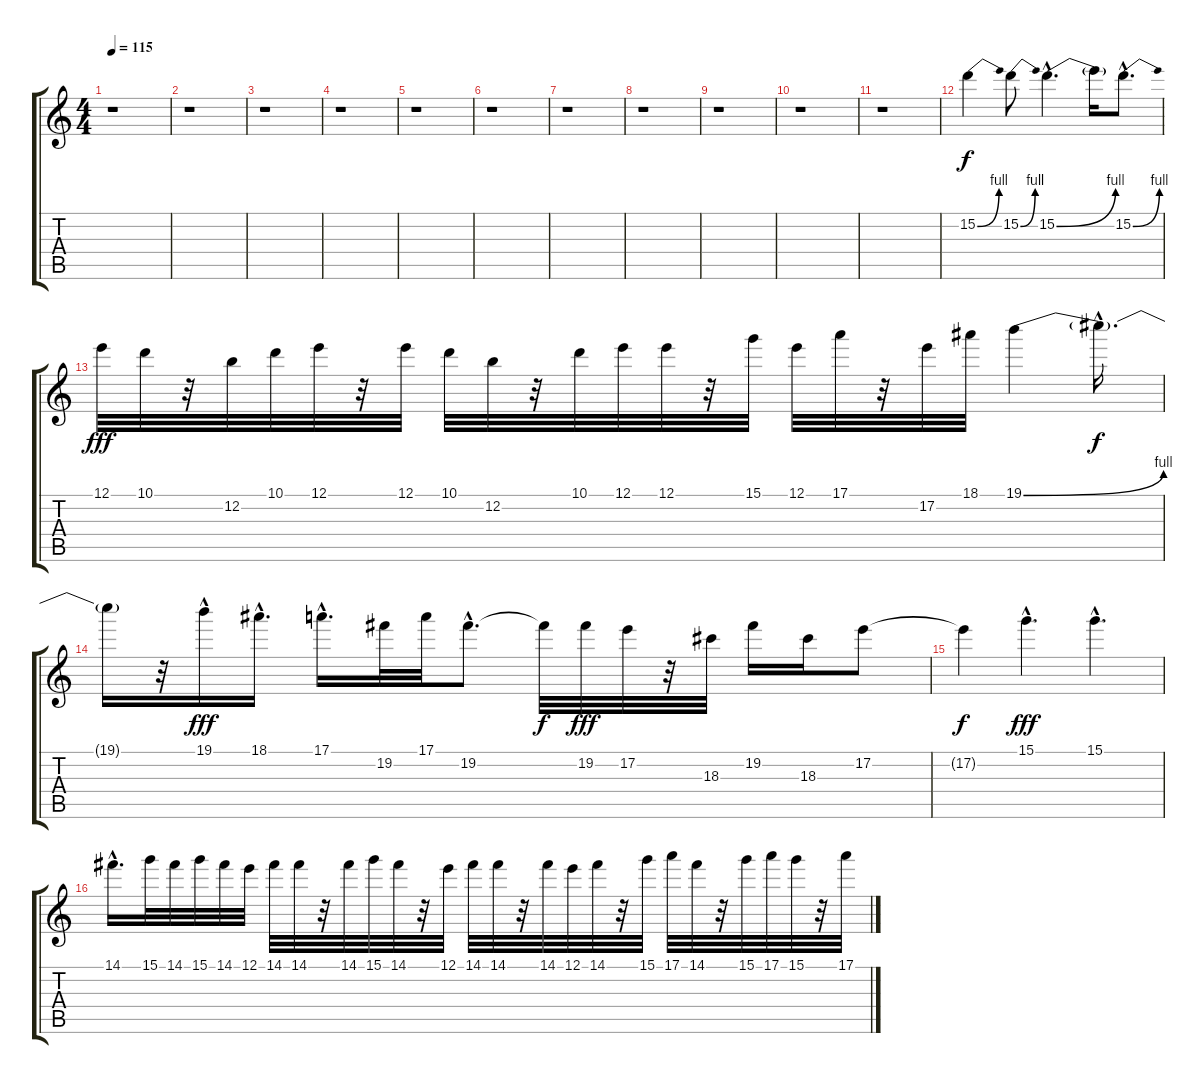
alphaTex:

\track "" {instrument distortionguitar}
\staff {score tabs}
\tuning (E4 B3 G3 D3 A2 E2) {hide}
\ts (4 4)
\tempo 115
\clef g2
\ks c
r.1{dy f} |
r.1 |
r.1 |
r.1 |
r.1 |
r.1 |
r.1 |
r.1 |
r.1 |
r.1 |
r.1 |
15.2{be (bend 0 0 60 4)}.4{volume 16} 15.2{be (bend 0 0 60 4)}.8 15.2{be (bend 0 0 60 4) hac}.4{d} 15.2{t}.16 15.2{be (bend 0 0 60 4) hac}.8{d} |
12.1.32{dy fff} 10.1.32 r.32 12.2.32 10.1.32 12.1.32 r.32 12.1.32 10.1.32 12.2.32 r.32 10.1.32 12.1.32 12.1.32 r.32 15.1.32 12.1.32 17.1.32 r.32 17.2.32 18.1.32 19.1{be (bend 0 0 60 4)}.4 19.1{hac t}.16{d dy f} |
19.1{t}.16 r.32 19.1{hac}.16{dy fff} 18.1{hac}.16{d} 17.1{hac}.16{d} 19.2.32 17.1.32 19.2{hac}.8{d} 19.2{t}.32{dy f} 19.2.32{dy fff} 17.2.32 r.32 18.3.32 19.2.16 18.3.16 17.2.8 |
17.2{t}.4{dy f} 15.1{hac}.4{d dy fff} 15.1{hac}.4{d} |
14.1{hac}.16{d} 15.1.32 14.1.32 15.1.32 14.1.32 12.1.32 14.1.32 14.1.32 r.32 14.1.32 15.1.32 14.1.32 r.32 12.1.32 14.1.32 14.1.32 r.32 14.1.32 12.1.32 14.1.32 r.32 15.1.32 17.1.32 14.1.32 r.32 15.1.32 17.1.32 15.1.32 r.32 17.1.32
